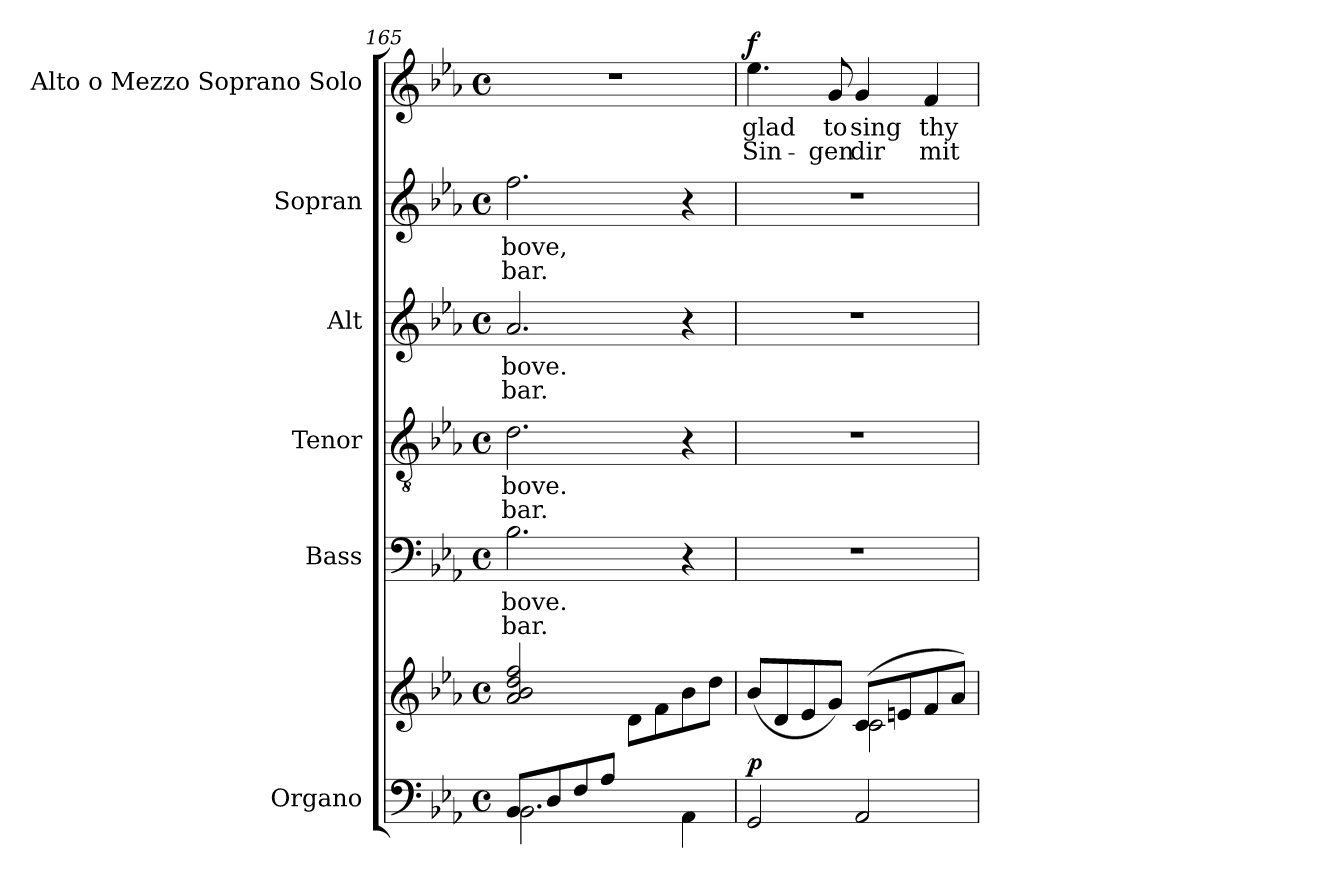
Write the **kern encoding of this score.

**kern	**kern	**dynam	**kern	**text	**text	**kern	**text	**text	**kern	**text	**text	**kern	**text	**text	**kern	**text	**text	**dynam
*part6	*part6	*part6	*part5	*part5	*part5	*part4	*part4	*part4	*part3	*part3	*part3	*part2	*part2	*part2	*part1	*part1	*part1	*part1
*staff7	*staff6	*staff6/7	*staff5	*staff5	*staff5	*staff4	*staff4	*staff4	*staff3	*staff3	*staff3	*staff2	*staff2	*staff2	*staff1	*staff1	*staff1	*staff1
*I"Organo	*	*	*I"Bass	*	*	*I"Tenor	*	*	*I"Alt	*	*	*I"Sopran	*	*	*I"Alto o Mezzo Soprano Solo	*	*	*
*	*	*	*I'B	*	*	*I'T	*	*	*I'A	*	*	*I'S	*	*	*I'S o l o	*	*	*
*clefF4	*clefG2	*	*clefF4	*	*	*clefGv2	*	*	*clefG2	*	*	*clefG2	*	*	*clefG2	*	*	*
*k[b-e-a-]	*k[b-e-a-]	*	*k[b-e-a-]	*	*	*k[b-e-a-]	*	*	*k[b-e-a-]	*	*	*k[b-e-a-]	*	*	*k[b-e-a-]	*	*	*
*M4/4	*M4/4	*	*M4/4	*	*	*M4/4	*	*	*M4/4	*	*	*M4/4	*	*	*M4/4	*	*	*
*met(c)	*met(c)	*	*met(c)	*	*	*met(c)	*	*	*met(c)	*	*	*met(c)	*	*	*met(c)	*	*	*
=165	=165	=165	=165	=165	=165	=165	=165	=165	=165	=165	=165	=165	=165	=165	=165	=165	=165	=165
*^	*^	*	*	*	*	*	*	*	*	*	*	*	*	*	*	*	*	*
8BB-/L	2.BB-\	2a-/ 2b-/ 2dd/ 2ff/	2ryy	.	2.B-\	-bove.	-bar.	2.d\	-bove.	-bar.	2.a-/	-bove.	-bar.	2.ff\	-bove,	-bar.	1r	.	.	.
8D/	.	.	.	.	.	.	.	.	.	.	.	.	.	.	.	.	.	.	.	.
8F/	.	.	.	.	.	.	.	.	.	.	.	.	.	.	.	.	.	.	.	.
8A-/J	.	.	.	.	.	.	.	.	.	.	.	.	.	.	.	.	.	.	.	.
2ryy	.	2ryy	8d\L	.	.	.	.	.	.	.	.	.	.	.	.	.	.	.	.	.
.	.	.	8f\	.	.	.	.	.	.	.	.	.	.	.	.	.	.	.	.	.
.	4AA-\	.	8b-\	.	4r	.	.	4r	.	.	4r	.	.	4r	.	.	.	.	.	.
.	.	.	8dd\J	.	.	.	.	.	.	.	.	.	.	.	.	.	.	.	.	.
*v	*v	*	*	*	*	*	*	*	*	*	*	*	*	*	*	*	*	*	*	*
!!LO:PB:g=z
=166	=166	=166	=166	=166	=166	=166	=166	=166	=166	=166	=166	=166	=166	=166	=166	=166	=166	=166	=166
!	!	!	!LO:DY:a=2	!	!	!	!	!	!	!	!	!	!	!	!	!	!	!	!LO:DY:a
2GG/	(8b-/L	2ryy	p	1r	.	.	1r	.	.	1r	.	.	1r	.	.	4.ee-\	glad	Sin-	f
.	8d/	.	.	.	.	.	.	.	.	.	.	.	.	.	.	.	.	.	.
.	8e-/	.	.	.	.	.	.	.	.	.	.	.	.	.	.	.	.	.	.
.	8g/J)	.	.	.	.	.	.	.	.	.	.	.	.	.	.	8g/	to	-gen	.
2AA-/	(8c/L	2c\	.	.	.	.	.	.	.	.	.	.	.	.	.	4g/	sing	dir	.
.	8en/	.	.	.	.	.	.	.	.	.	.	.	.	.	.	.	.	.	.
.	8f/	.	.	.	.	.	.	.	.	.	.	.	.	.	.	4f/	thy	mit	.
.	8a-/J)	.	.	.	.	.	.	.	.	.	.	.	.	.	.	.	.	.	.
*	*v	*v	*	*	*	*	*	*	*	*	*	*	*	*	*	*	*	*	*
=	=	=	=	=	=	=	=	=	=	=	=	=	=	=	=	=	=	=
*-	*-	*-	*-	*-	*-	*-	*-	*-	*-	*-	*-	*-	*-	*-	*-	*-	*-	*-
